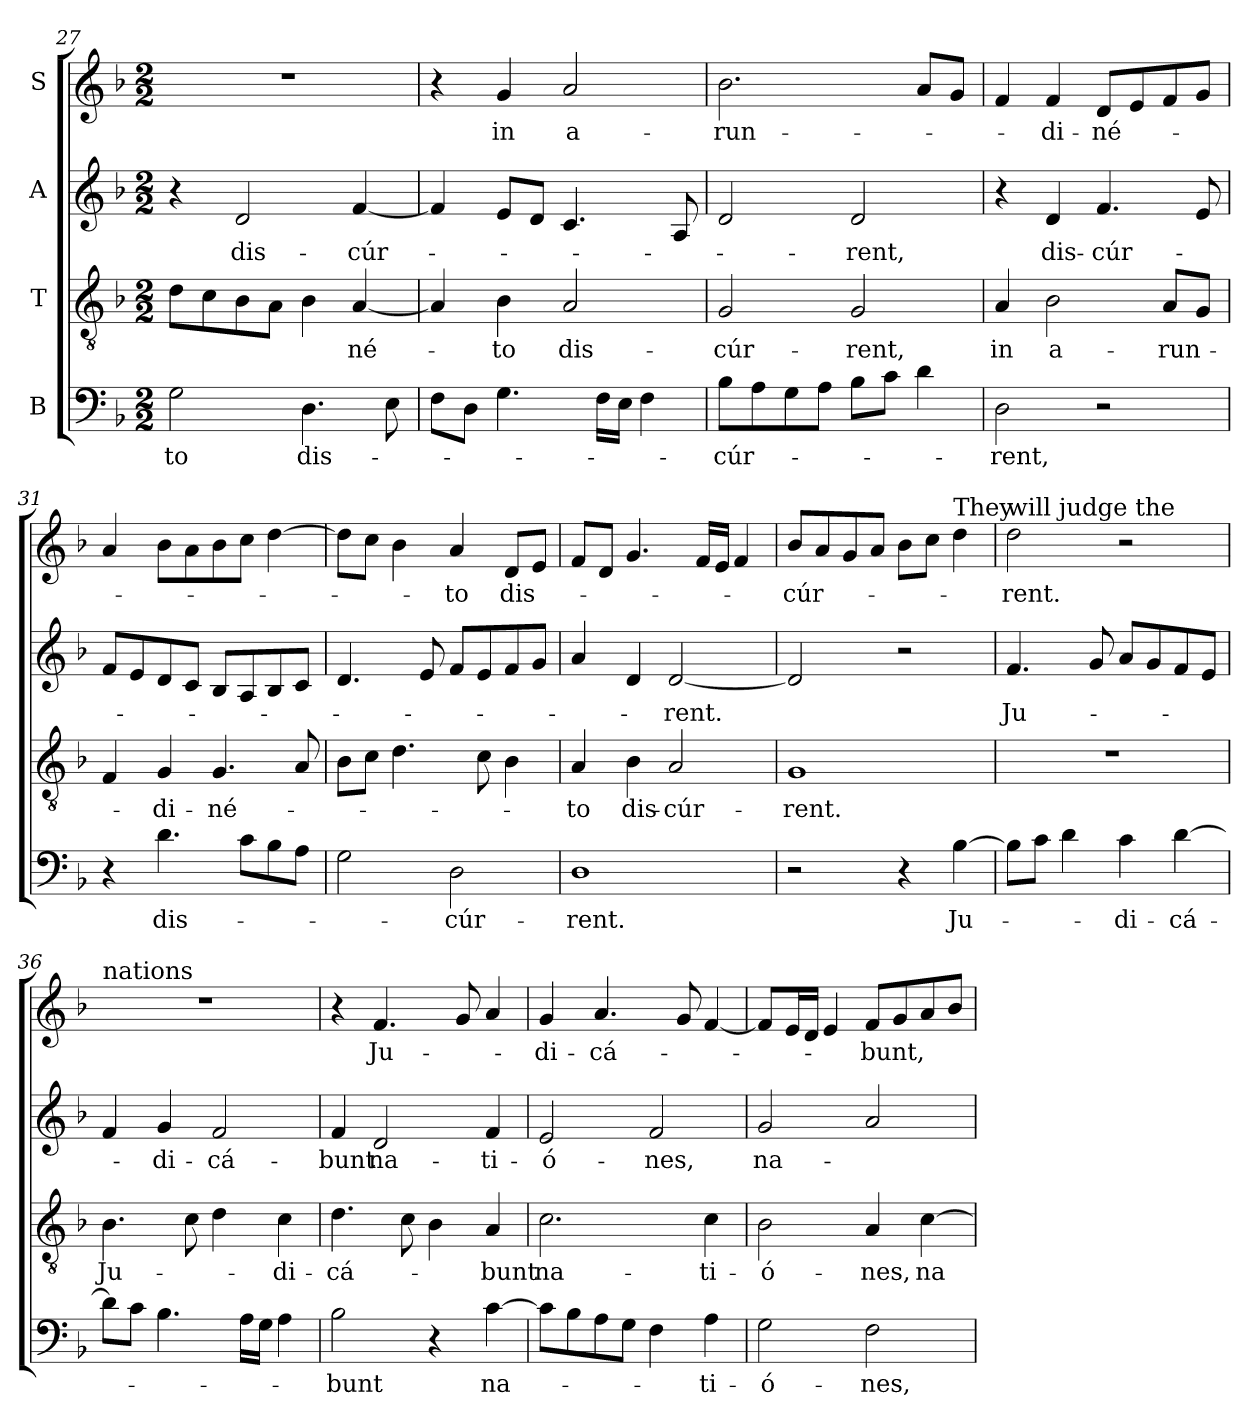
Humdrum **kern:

**kern	**text	**kern	**text	**kern	**text	**kern	**text
*part4	*part4	*part3	*part3	*part2	*part2	*part1	*part1
*staff4	*staff4	*staff3	*staff3	*staff2	*staff2	*staff1	*staff1
*I"B	*	*I"T	*	*I"A	*	*I"S	*
*clefF4	*	*clefGv2	*	*clefG2	*	*clefG2	*
*k[b-]	*	*k[b-]	*	*k[b-]	*	*k[b-]	*
*F:	*	*F:	*	*F:	*	*F:	*
*M2/2	*	*M2/2	*	*M2/2	*	*M2/2	*
=27	=27	=27	=27	=27	=27	=27	=27
!	!LO:LY:b	!	!	!	!	!	!
2G\	-to	8d\L	.	4r	.	1r	.
.	.	8c\	.	.	.	.	.
!	!	!	!	!	!LO:LY:b	!	!
.	.	8B-\	.	2d/	dis-	.	.
.	.	8A\J	.	.	.	.	.
!	!LO:LY:b	!	!	!	!	!	!
4.D\	dis-	4B-\	.	.	.	.	.
!	!	!	!LO:LY:b	!	!LO:LY:b	!	!
.	.	[4A/	-né-	[4f/	-cúr-	.	.
8E\	.	.	.	.	.	.	.
=28	=28	=28	=28	=28	=28	=28	=28
8F\L	.	4A/]	.	4f/]	.	4r	.
8D\J	.	.	.	.	.	.	.
!	!	!	!LO:LY:b	!	!	!	!LO:LY:b
4.G\	.	4B-\	-to	8e/L	.	4g/	in
.	.	.	.	8d/J	.	.	.
!	!	!	!LO:LY:b	!	!	!	!LO:LY:b
.	.	2A/	dis-	4.c/	.	2a/	a-
16F\LL	.	.	.	.	.	.	.
16E\JJ	.	.	.	.	.	.	.
4F\	.	.	.	.	.	.	.
.	.	.	.	8A/	.	.	.
=29	=29	=29	=29	=29	=29	=29	=29
!	!LO:LY:b	!	!LO:LY:b	!	!	!	!LO:LY:b
8B-\L	-cúr-	2G/	-cúr-	2d/	.	2.b-\	-run-
8A\	.	.	.	.	.	.	.
8G\	.	.	.	.	.	.	.
8A\J	.	.	.	.	.	.	.
!	!	!	!LO:LY:b	!	!LO:LY:b	!	!
8B-\L	.	2G/	-rent,	2d/	-rent,	.	.
8c\J	.	.	.	.	.	.	.
4d\	.	.	.	.	.	8a/L	.
.	.	.	.	.	.	8g/J	.
=30	=30	=30	=30	=30	=30	=30	=30
!	!LO:LY:b	!	!LO:LY:b	!	!	!	!
2D\	-rent,	4A/	in	4r	.	4f/	.
!	!	!	!LO:LY:b	!	!LO:LY:b	!	!LO:LY:b
.	.	2B-\	a-	4d/	dis-	4f/	-di-
!	!	!	!	!	!LO:LY:b	!	!LO:LY:b
2r	.	.	.	4.f/	-cúr-	8d/L	-né-
.	.	.	.	.	.	8e/	.
!	!	!	!LO:LY:b	!	!	!	!
.	.	8A/L	-run-	.	.	8f/	.
.	.	8G/J	.	8e/	.	8g/J	.
!!LO:PB:g=z
=31	=31	=31	=31	=31	=31	=31	=31
4r	.	4F/	.	8f/L	.	4a/	.
.	.	.	.	8e/	.	.	.
!	!LO:LY:b	!	!LO:LY:b	!	!	!	!
4.d\	dis-	4G/	-di-	8d/	.	8b-\L	.
.	.	.	.	8c/J	.	8a\	.
!	!	!	!LO:LY:b	!	!	!	!
.	.	4.G/	-né-	8B-/L	.	8b-\	.
8c\L	.	.	.	8A/	.	8cc\J	.
8B-\	.	.	.	8B-/	.	[4dd\	.
8A\J	.	8A/	.	8c/J	.	.	.
=32	=32	=32	=32	=32	=32	=32	=32
2G\	.	8B-\L	.	4.d/	.	8dd\L]	.
.	.	8c\J	.	.	.	8cc\J	.
.	.	4.d\	.	.	.	4b-\	.
.	.	.	.	8e/	.	.	.
!	!LO:LY:b	!	!	!	!	!	!LO:LY:b
2D\	-cúr-	.	.	8f/L	.	4a/	-to
.	.	8c\	.	8e/	.	.	.
!	!	!	!	!	!	!	!LO:LY:b
.	.	4B-\	.	8f/	.	8d/L	dis-
.	.	.	.	8g/J	.	8e/J	.
=33	=33	=33	=33	=33	=33	=33	=33
!	!LO:LY:b	!	!LO:LY:b	!	!	!	!
1D	-rent.	4A/	-to	4a/	.	8f/L	.
.	.	.	.	.	.	8d/J	.
!	!	!	!LO:LY:b	!	!	!	!
.	.	4B-\	dis-	4d/	.	4.g/	.
!	!	!	!LO:LY:b	!	!LO:LY:b	!	!
.	.	2A/	-cúr-	[2d/	-rent.	.	.
.	.	.	.	.	.	16f/LL	.
.	.	.	.	.	.	16e/JJ	.
.	.	.	.	.	.	4f/	.
=34	=34	=34	=34	=34	=34	=34	=34
!	!	!	!LO:LY:b	!	!	!	!LO:LY:b
2r	.	1G	-rent.	2d/]	.	8b-/L	-cúr-
.	.	.	.	.	.	8a/	.
.	.	.	.	.	.	8g/	.
.	.	.	.	.	.	8a/J	.
4r	.	.	.	2r	.	8b-\L	.
.	.	.	.	.	.	8cc\J	.
!	!	!	!	!	!	!LO:TX:a:t=They	!
!	!LO:LY:b	!	!	!	!	!	!
[4B-\	Ju-	.	.	.	.	4dd\	.
=35	=35	=35	=35	=35	=35	=35	=35
!	!	!	!	!	!	!LO:TX:a:t=will judge the	!
!	!	!	!	!	!LO:LY:b	!	!LO:LY:b
8B-\L]	.	1r	.	4.f/	Ju-	2dd\	-rent.
8c\J	.	.	.	.	.	.	.
4d\	.	.	.	.	.	.	.
.	.	.	.	8g/	.	.	.
!	!LO:LY:b	!	!	!	!	!	!
4c\	-di-	.	.	8a/L	.	2r	.
.	.	.	.	8g/	.	.	.
!	!LO:LY:b	!	!	!	!	!	!
[4d\	-cá-	.	.	8f/	.	.	.
.	.	.	.	8e/J	.	.	.
!!LO:LB:g=z
=36	=36	=36	=36	=36	=36	=36	=36
!	!	!	!	!	!	!LO:TX:a:t=nations	!
!	!	!	!LO:LY:b	!	!	!	!
8d\L]	.	4.B-\	Ju-	4f/	.	1r	.
8c\J	.	.	.	.	.	.	.
!	!	!	!	!	!LO:LY:b	!	!
4.B-\	.	.	.	4g/	-di-	.	.
.	.	8c\	.	.	.	.	.
!	!	!	!	!	!LO:LY:b	!	!
.	.	4d\	.	2f/	-cá-	.	.
16A\LL	.	.	.	.	.	.	.
16G\JJ	.	.	.	.	.	.	.
!	!	!	!LO:LY:b	!	!	!	!
4A\	.	4c\	-di-	.	.	.	.
=37	=37	=37	=37	=37	=37	=37	=37
!	!LO:LY:b	!	!LO:LY:b	!	!LO:LY:b	!	!
2B-\	-bunt	4.d\	-cá-	4f/	-bunt	4r	.
!	!	!	!	!	!LO:LY:b	!	!LO:LY:b
.	.	.	.	2d/	na-	4.f/	Ju-
.	.	8c\	.	.	.	.	.
4r	.	4B-\	.	.	.	.	.
.	.	.	.	.	.	8g/	.
!	!LO:LY:b	!	!LO:LY:b	!	!LO:LY:b	!	!
[4c\	na-	4A/	-bunt	4f/	-ti-	4a/	.
=38	=38	=38	=38	=38	=38	=38	=38
!	!	!	!LO:LY:b	!	!LO:LY:b	!	!LO:LY:b
8c\L]	.	2.c\	na-	2e/	-ó-	4g/	-di-
8B-\	.	.	.	.	.	.	.
!	!	!	!	!	!	!	!LO:LY:b
8A\	.	.	.	.	.	4.a/	-cá-
8G\J	.	.	.	.	.	.	.
!	!	!	!	!	!LO:LY:b	!	!
4F\	.	.	.	2f/	-nes,	.	.
.	.	.	.	.	.	8g/	.
!	!LO:LY:b	!	!LO:LY:b	!	!	!	!
4A\	-ti-	4c\	-ti-	.	.	[4f/	.
=39	=39	=39	=39	=39	=39	=39	=39
!	!LO:LY:b	!	!LO:LY:b	!	!LO:LY:b	!	!
2G\	-ó-	2B-\	-ó-	2g/	na-	8f/L]	.
.	.	.	.	.	.	16e/L	.
.	.	.	.	.	.	16d/JJ	.
.	.	.	.	.	.	4e/	.
!	!LO:LY:b	!	!LO:LY:b	!	!	!	!LO:LY:b
2F\	-nes,	4A/	-nes,	2a/	.	8f/L	-bunt,
.	.	.	.	.	.	8g/	.
!	!	!	!LO:LY:b	!	!	!	!
.	.	[4c\	na-	.	.	8a/	.
.	.	.	.	.	.	8b-/J	.
=	=	=	=	=	=	=	=
*-	*-	*-	*-	*-	*-	*-	*-
